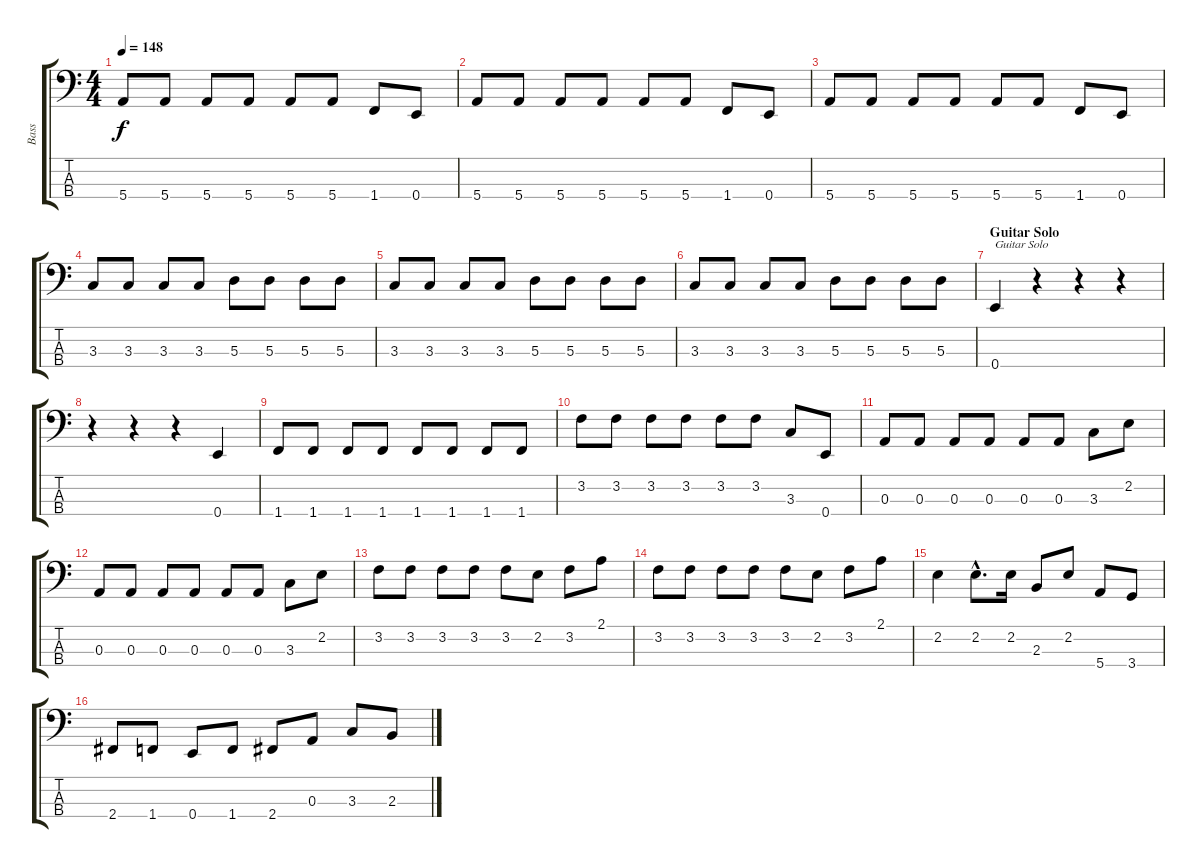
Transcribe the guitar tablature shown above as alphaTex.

\track ("Bass" "Bass") {instrument electricbassfinger}
\staff {score tabs}
\tuning (G2 D2 A1 E1) {hide}
\ts (4 4)
\tempo 148
\clef f4
\ks c
5.4.8{dy f} 5.4.8 5.4.8 5.4.8 5.4.8 5.4.8 1.4.8 0.4.8 |
5.4.8 5.4.8 5.4.8 5.4.8 5.4.8 5.4.8 1.4.8 0.4.8 |
5.4.8 5.4.8 5.4.8 5.4.8 5.4.8 5.4.8 1.4.8 0.4.8 |
3.3.8 3.3.8 3.3.8 3.3.8 5.3.8 5.3.8 5.3.8 5.3.8 |
3.3.8 3.3.8 3.3.8 3.3.8 5.3.8 5.3.8 5.3.8 5.3.8 |
3.3.8 3.3.8 3.3.8 3.3.8 5.3.8 5.3.8 5.3.8 5.3.8 |
\section ("" "Guitar Solo")
0.4.4{txt "Guitar Solo"} r.4 r.4 r.4 |
r.4 r.4 r.4 0.4.4 |
1.4.8 1.4.8 1.4.8 1.4.8 1.4.8 1.4.8 1.4.8 1.4.8 |
3.2.8 3.2.8 3.2.8 3.2.8 3.2.8 3.2.8 3.3.8 0.4.8 |
0.3.8 0.3.8 0.3.8 0.3.8 0.3.8 0.3.8 3.3.8 2.2.8 |
0.3.8 0.3.8 0.3.8 0.3.8 0.3.8 0.3.8 3.3.8 2.2.8 |
3.2.8 3.2.8 3.2.8 3.2.8 3.2.8 2.2.8 3.2.8 2.1.8 |
3.2.8 3.2.8 3.2.8 3.2.8 3.2.8 2.2.8 3.2.8 2.1.8 |
2.2.4 2.2{hac}.8{d} 2.2.16 2.3.8 2.2.8 5.4.8 3.4.8 |
2.4.8 1.4.8 0.4.8 1.4.8 2.4.8 0.3.8 3.3.8 2.3.8
